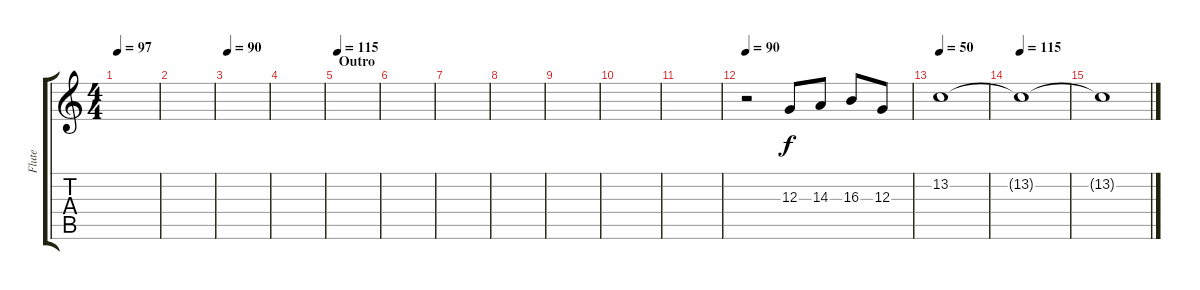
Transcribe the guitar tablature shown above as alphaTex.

\track ("Flute" "Flute") {instrument panflute}
\staff {score tabs}
\tuning (E4 B3 G3 D3 A2 E2) {hide}
\ts (4 4)
\tempo 97
\clef g2
\ks c
|
|
\tempo 90
|
|
\section ("" "Outro")
\tempo 115
|
|
|
|
|
|
|
\tempo 90
r.2 12.3.8 14.3.8 16.3.8 12.3.8 |
\tempo 50
13.2.1 |
\tempo 115
13.2{t}.1 |
13.2{t}.1
